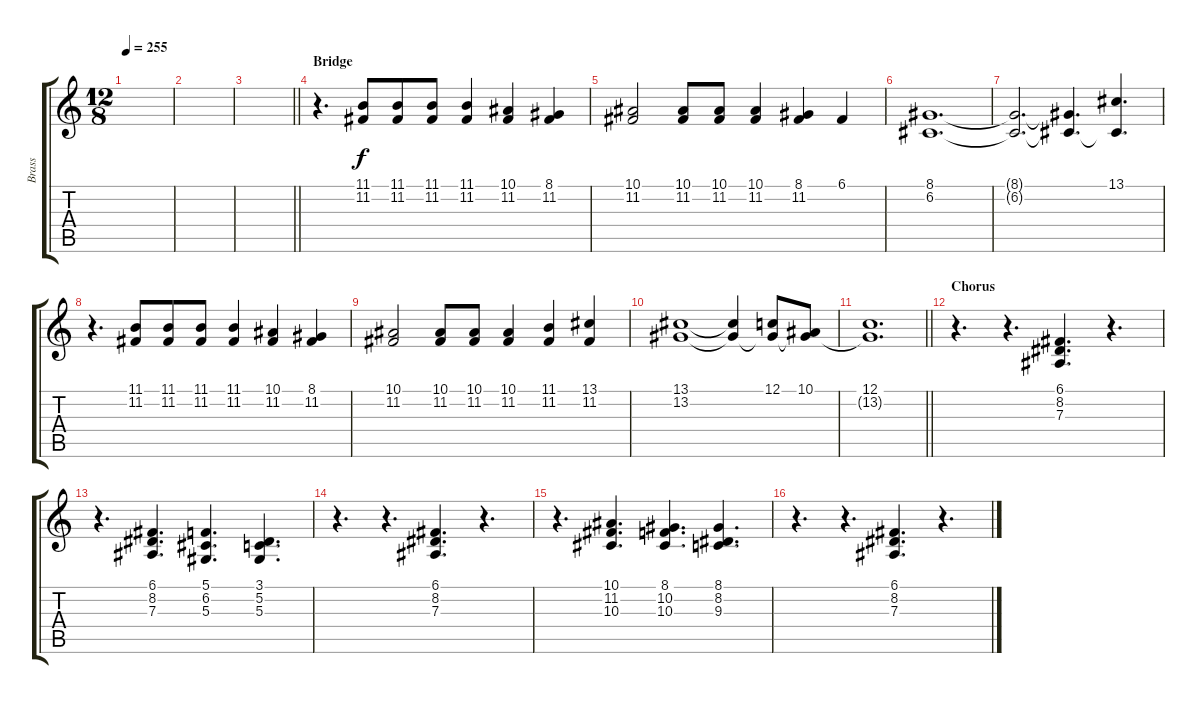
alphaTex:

\track ("Brass" "Brass") {instrument brasssection}
\staff {score tabs}
\tuning (C4 G3 Eb3 Bb2 F2 C2) {hide}
\ts (12 8)
\tempo 255
\clef g2
\ks c
|
|
\barLineRight lightlight
|
\section ("" "Bridge")
r.4{d} (11.1 11.2).8 (11.1 11.2).8 (11.1 11.2).8 (11.1 11.2).4 (10.1 11.2).4 (8.1 11.2).4 |
(10.1 11.2).2 (10.1 11.2).8 (10.1 11.2).8 (10.1 11.2).4 (8.1 11.2).4 6.1.4 |
(8.1 6.2).1{d} |
(8.1{t} 6.2{t}).2{d} (8.1{t} 6.2{t}).4{d} (13.1 6.2{t}).4{d} |
r.4{d} (11.1 11.2).8 (11.1 11.2).8 (11.1 11.2).8 (11.1 11.2).4 (10.1 11.2).4 (8.1 11.2).4 |
(10.1 11.2).2 (10.1 11.2).8 (10.1 11.2).8 (10.1 11.2).4 (11.1 11.2).4 (13.1 11.2).4 |
(13.1 13.2).1 (13.1{t} 13.2{t}).4 (12.1 13.2{t}).8 (10.1 13.2{t}).8 |
\barLineRight lightlight
(12.1 13.2{t}).1{d} |
\section ("" "Chorus")
r.4{d} r.4{d} (6.1 8.2 7.3).4{d} r.4{d} |
r.4{d} (6.1 8.2 7.3).4{d} (5.1 6.2 5.3).4{d} (3.1 5.2 5.3).4{d} |
r.4{d} r.4{d} (6.1 8.2 7.3).4{d} r.4{d} |
r.4{d} (10.1 11.2 10.3).4{d} (8.1 10.2 10.3).4{d} (8.1 8.2 9.3).4{d} |
r.4{d} r.4{d} (6.1 8.2 7.3).4{d} r.4{d}
